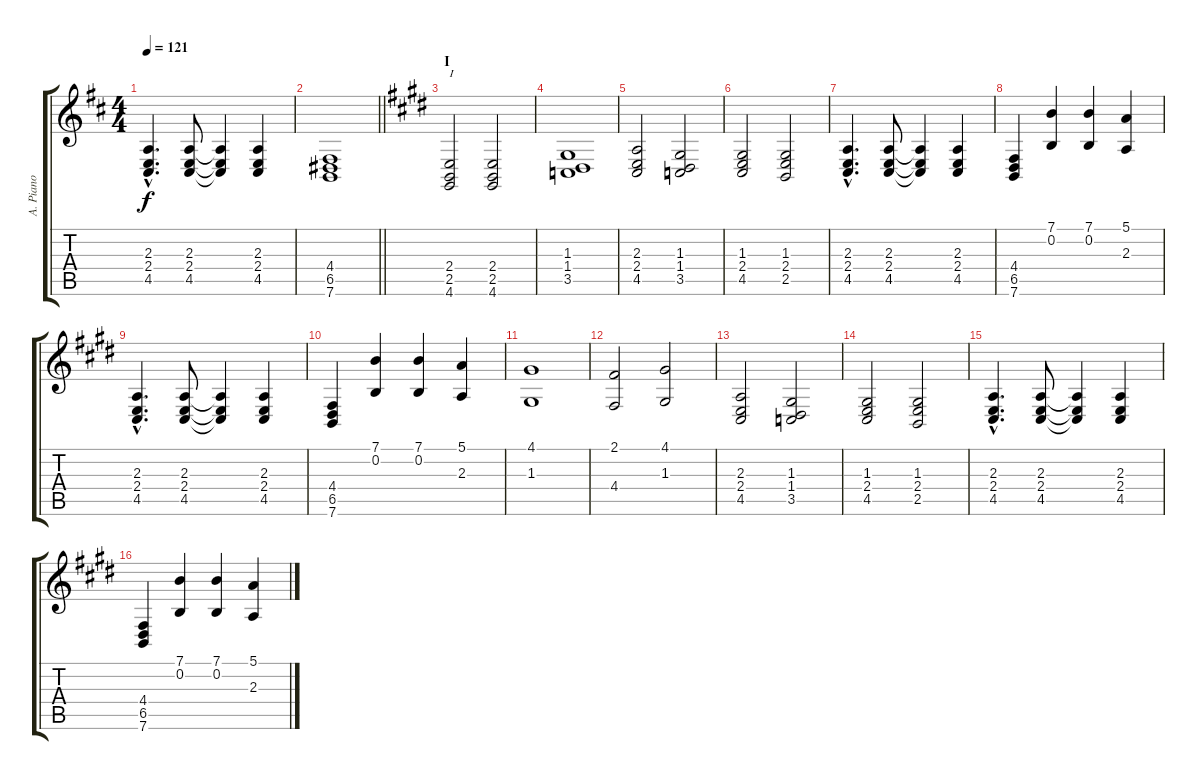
\track ("A. Piano" "A. Piano") {instrument acousticgrandpiano}
\staff {score tabs}
\tuning (E4 B3 G3 D3 A2 E2) {hide}
\ts (4 4)
\tempo 121
\clef g2
\ks d
(2.3{hac} 2.4{hac} 4.5{hac}).4{d dy f} (2.3 2.4 4.5).8 (2.3{t} 2.4{t} 4.5{t}).4 (2.3 2.4 4.5).4 |
\barLineRight lightlight
(4.4 6.5 7.6).1 |
\section ("" "I")
\ks e
(2.4 2.5 4.6).2{txt "I"} (2.4 2.5 4.6).2 |
(1.3 1.4 3.5).1 |
(2.3 2.4 4.5).2 (1.3 1.4 3.5).2 |
(1.3 2.4 4.5).2 (1.3 2.4 2.5).2 |
(2.3{hac} 2.4{hac} 4.5{hac}).4{d} (2.3 2.4 4.5).8 (2.3{t} 2.4{t} 4.5{t}).4 (2.3 2.4 4.5).4 |
(4.4 6.5 7.6).4 (7.1 0.2).4 (7.1 0.2).4 (5.1 2.3).4 |
(2.3{hac} 2.4{hac} 4.5{hac}).4{d} (2.3 2.4 4.5).8 (2.3{t} 2.4{t} 4.5{t}).4 (2.3 2.4 4.5).4 |
(4.4 6.5 7.6).4 (7.1 0.2).4 (7.1 0.2).4 (5.1 2.3).4 |
(4.1 1.3).1 |
(2.1 4.4).2 (4.1 1.3).2 |
(2.3 2.4 4.5).2 (1.3 1.4 3.5).2 |
(1.3 2.4 4.5).2 (1.3 2.4 2.5).2 |
(2.3{hac} 2.4{hac} 4.5{hac}).4{d} (2.3 2.4 4.5).8 (2.3{t} 2.4{t} 4.5{t}).4 (2.3 2.4 4.5).4 |
(4.4 6.5 7.6).4 (7.1 0.2).4 (7.1 0.2).4 (5.1 2.3).4
